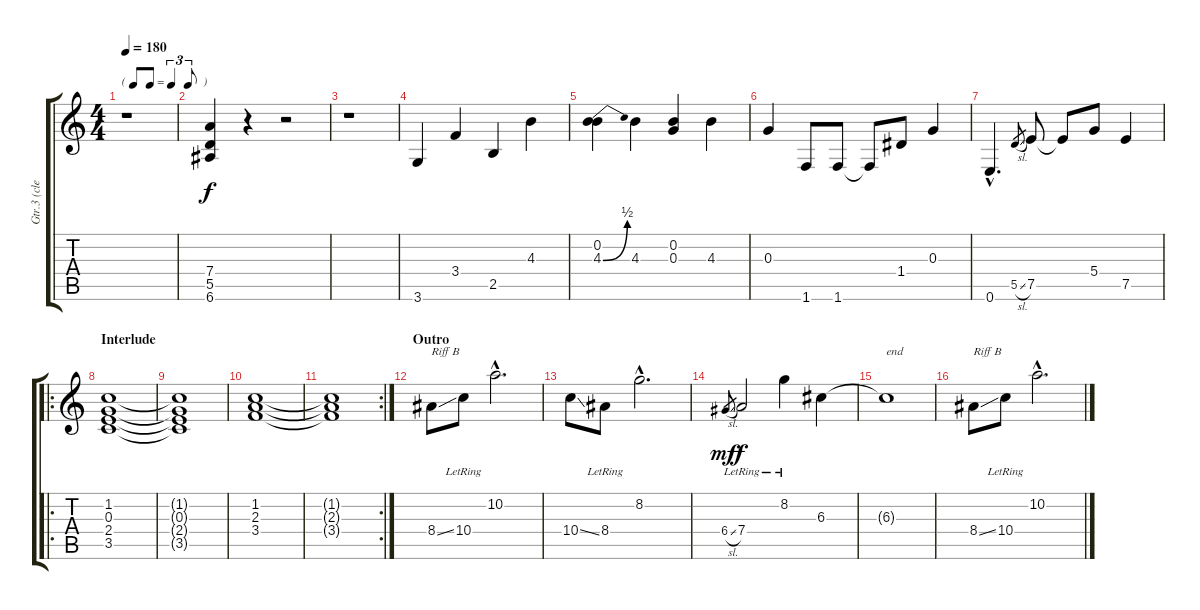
\track ("Gtr.3 (clean)" "Gtr.3 (cle") {instrument electricguitarjazz}
\staff {score tabs}
\tuning (E4 B3 G3 D3 A2 E2) {hide}
\ts (4 4)
\tf triplet8th
\tempo 180
\clef g2
\ks c
r.1{dy f} |
(7.4 5.5 6.6).4 r.4 r.2 |
r.1 |
3.6.4 3.4.4 2.5.4 4.3.4 |
(0.2 4.3{be (bend 0 0 60 2)}).4 4.3.4 (0.2 0.3).4 4.3.4 |
0.3.4 1.6.8 1.6.8 1.6{t}.8 1.4.8 0.3.4 |
0.6{hac}.4{d} 5.5{sl}.8{gr} 7.5.8 7.5{t}.8 5.4.8 7.5.4 |
\ro
\section ("" "Interlude")
(1.2 0.3 2.4 3.5).1 |
(1.2{t} 0.3{t} 2.4{t} 3.5{t}).1 |
(1.2 2.3 3.4).1 |
\rc 2
(1.2{t} 2.3{t} 3.4{t}).1 |
\section ("" "Outro")
8.4{ss}.8{txt "Riff B"} 10.4{lr}.8 10.2{hac}.2{d} |
10.4{ss}.8 8.4{lr}.8 8.2{hac}.2{d} |
6.4{sl}.8{gr dy mf} 7.4{lr}.2{dy f} 8.2{lr}.4 6.3.4 |
6.3{t}.1{txt "end"} |
8.4{ss}.8{txt "Riff B"} 10.4{lr}.8 10.2{hac}.2{d}
